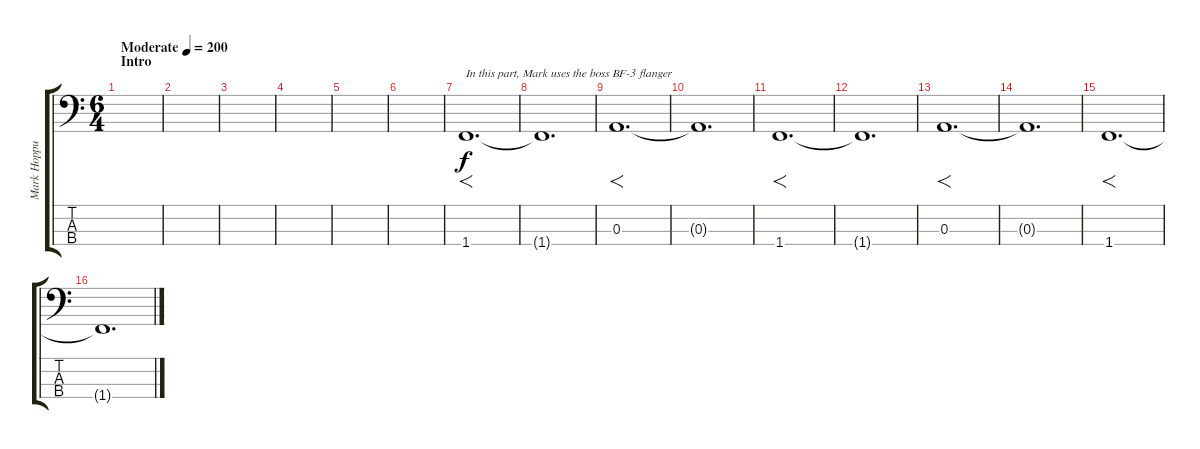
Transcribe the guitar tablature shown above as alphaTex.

\track ("Mark Hoppus - Bass" "Mark Hoppu") {instrument electricbassfinger}
\staff {score tabs}
\tuning (G2 D2 A1 E1) {hide}
\ts (6 4)
\section ("" "Intro")
\tempo (200 "Moderate")
\clef f4
\ks c
|
|
|
|
|
|
1.4.1{f d txt "In this part, Mark uses the boss BF-3 flanger"} |
1.4{t}.1{d} |
0.3.1{f d} |
0.3{t}.1{d} |
1.4.1{f d} |
1.4{t}.1{d} |
0.3.1{f d} |
0.3{t}.1{d} |
1.4.1{f d} |
1.4{t}.1{d}
